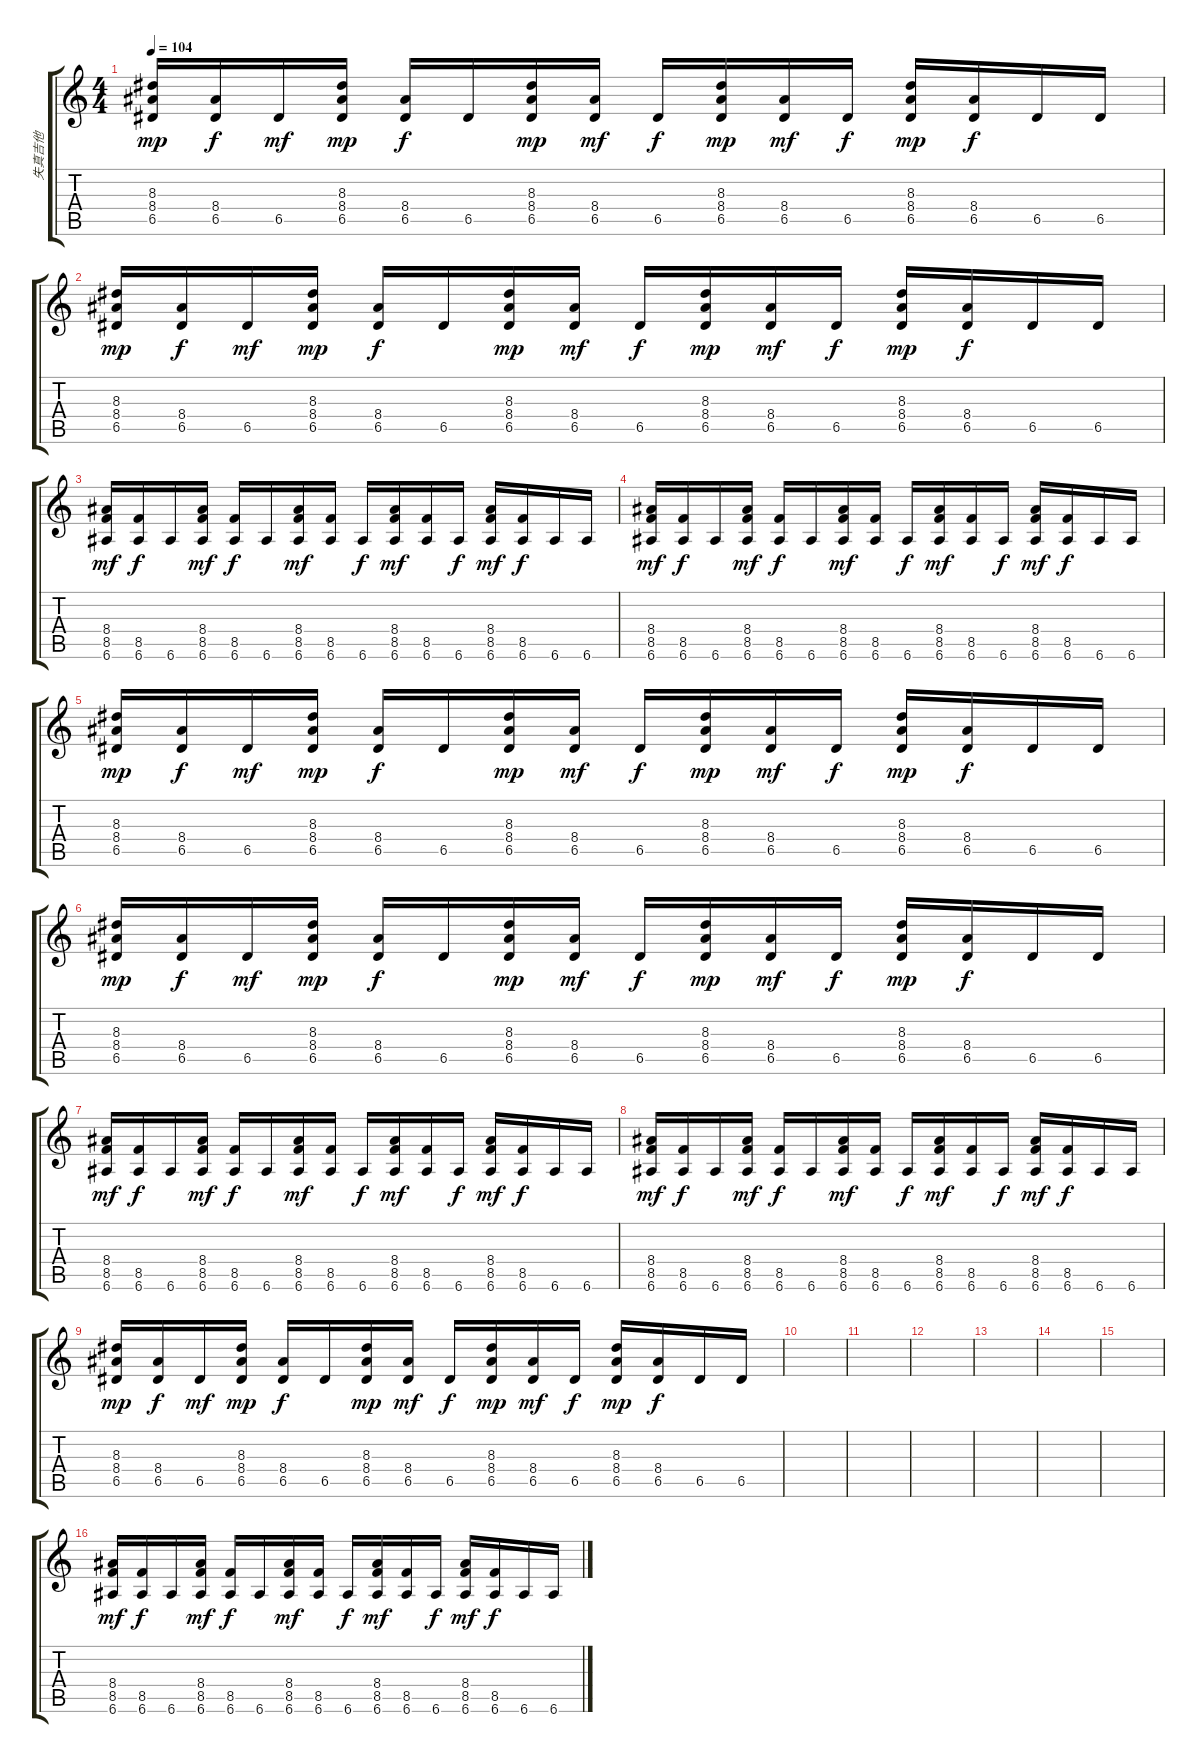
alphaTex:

\track ("失真吉他" "失真吉他") {instrument distortionguitar}
\staff {score tabs}
\tuning (E4 B3 G3 D3 A2 E2) {hide}
\ts (4 4)
\tempo 104
\clef g2
\ks c
(8.3 8.4 6.5).16{dy mp} (8.4 6.5).16{dy f} 6.5.16{dy mf} (8.3 8.4 6.5).16{dy mp} (8.4 6.5).16{dy f} 6.5.16 (8.3 8.4 6.5).16{dy mp} (8.4 6.5).16{dy mf} 6.5.16{dy f} (8.3 8.4 6.5).16{dy mp} (8.4 6.5).16{dy mf} 6.5.16{dy f} (8.3 8.4 6.5).16{dy mp} (8.4 6.5).16{dy f} 6.5.16 6.5.16 |
(8.3 8.4 6.5).16{dy mp} (8.4 6.5).16{dy f} 6.5.16{dy mf} (8.3 8.4 6.5).16{dy mp} (8.4 6.5).16{dy f} 6.5.16 (8.3 8.4 6.5).16{dy mp} (8.4 6.5).16{dy mf} 6.5.16{dy f} (8.3 8.4 6.5).16{dy mp} (8.4 6.5).16{dy mf} 6.5.16{dy f} (8.3 8.4 6.5).16{dy mp} (8.4 6.5).16{dy f} 6.5.16 6.5.16 |
(8.4 8.5 6.6).16{dy mf} (8.5 6.6).16{dy f} 6.6.16 (8.4 8.5 6.6).16{dy mf} (8.5 6.6).16{dy f} 6.6.16 (8.4 8.5 6.6).16{dy mf} (8.5 6.6).16 6.6.16{dy f} (8.4 8.5 6.6).16{dy mf} (8.5 6.6).16 6.6.16{dy f} (8.4 8.5 6.6).16{dy mf} (8.5 6.6).16{dy f} 6.6.16 6.6.16 |
(8.4 8.5 6.6).16{dy mf} (8.5 6.6).16{dy f} 6.6.16 (8.4 8.5 6.6).16{dy mf} (8.5 6.6).16{dy f} 6.6.16 (8.4 8.5 6.6).16{dy mf} (8.5 6.6).16 6.6.16{dy f} (8.4 8.5 6.6).16{dy mf} (8.5 6.6).16 6.6.16{dy f} (8.4 8.5 6.6).16{dy mf} (8.5 6.6).16{dy f} 6.6.16 6.6.16 |
(8.3 8.4 6.5).16{dy mp} (8.4 6.5).16{dy f} 6.5.16{dy mf} (8.3 8.4 6.5).16{dy mp} (8.4 6.5).16{dy f} 6.5.16 (8.3 8.4 6.5).16{dy mp} (8.4 6.5).16{dy mf} 6.5.16{dy f} (8.3 8.4 6.5).16{dy mp} (8.4 6.5).16{dy mf volume 11} 6.5.16{dy f} (8.3 8.4 6.5).16{dy mp} (8.4 6.5).16{dy f} 6.5.16 6.5.16 |
(8.3 8.4 6.5).16{dy mp} (8.4 6.5).16{dy f} 6.5.16{dy mf} (8.3 8.4 6.5).16{dy mp volume 11} (8.4 6.5).16{dy f} 6.5.16 (8.3 8.4 6.5).16{dy mp} (8.4 6.5).16{dy mf} 6.5.16{dy f} (8.3 8.4 6.5).16{dy mp} (8.4 6.5).16{dy mf volume 9} 6.5.16{dy f} (8.3 8.4 6.5).16{dy mp} (8.4 6.5).16{dy f} 6.5.16 6.5.16 |
(8.4 8.5 6.6).16{dy mf volume 8} (8.5 6.6).16{dy f} 6.6.16 (8.4 8.5 6.6).16{dy mf} (8.5 6.6).16{dy f} 6.6.16 (8.4 8.5 6.6).16{dy mf} (8.5 6.6).16 6.6.16{dy f} (8.4 8.5 6.6).16{dy mf} (8.5 6.6).16 6.6.16{dy f} (8.4 8.5 6.6).16{dy mf} (8.5 6.6).16{dy f} 6.6.16 6.6.16 |
(8.4 8.5 6.6).16{dy mf volume 7} (8.5 6.6).16{dy f} 6.6.16 (8.4 8.5 6.6).16{dy mf} (8.5 6.6).16{dy f} 6.6.16 (8.4 8.5 6.6).16{dy mf} (8.5 6.6).16{volume 5} 6.6.16{dy f} (8.4 8.5 6.6).16{dy mf} (8.5 6.6).16 6.6.16{dy f} (8.4 8.5 6.6).16{dy mf volume 4} (8.5 6.6).16{dy f} 6.6.16 6.6.16 |
(8.3 8.4 6.5).16{dy mp volume 5} (8.4 6.5).16{dy f} 6.5.16{dy mf} (8.3 8.4 6.5).16{dy mp volume 0} (8.4 6.5).16{dy f} 6.5.16 (8.3 8.4 6.5).16{dy mp} (8.4 6.5).16{dy mf} 6.5.16{dy f} (8.3 8.4 6.5).16{dy mp} (8.4 6.5).16{dy mf} 6.5.16{dy f} (8.3 8.4 6.5).16{dy mp} (8.4 6.5).16{dy f} 6.5.16 6.5.16 |
|
|
|
|
|
|
(8.4 8.5 6.6).16{dy mf volume 2} (8.5 6.6).16{dy f} 6.6.16 (8.4 8.5 6.6).16{dy mf volume 5} (8.5 6.6).16{dy f} 6.6.16 (8.4 8.5 6.6).16{dy mf volume 8} (8.5 6.6).16 6.6.16{dy f volume 13} (8.4 8.5 6.6).16{dy mf} (8.5 6.6).16 6.6.16{dy f} (8.4 8.5 6.6).16{dy mf} (8.5 6.6).16{dy f} 6.6.16 6.6.16
